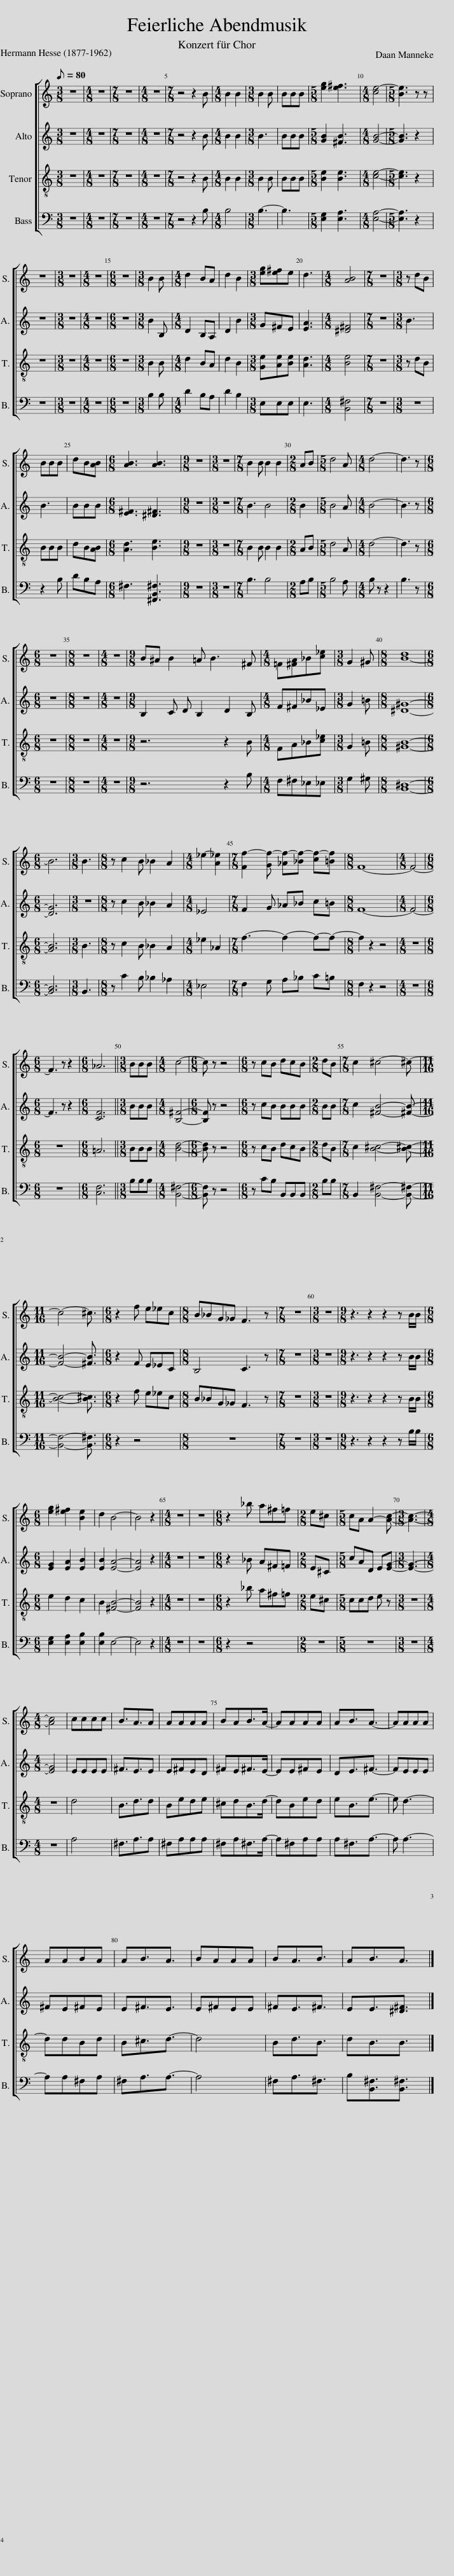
X:1
%%score [ 1 2 3 4 ]
L:1/8
Q:1/8=80
M:3/8
I:linebreak $
K:C
V:1 treble
V:2 treble
V:3 treble-8
V:4 bass
V:1
 z3 |[M:4/8] z4 |[M:7/8] z7 |[M:4/8] z4 |[M:7/8] z4 z2 B | %5
[M:4/8] B2 B2 |[M:3/8] B2 B | BBB |[M:5/8] [eg]2 [e^f]3 |[M:4/8] [ce-]4 | %10
[M:5/8] [Be]3 z z |$ z5 |[M:3/8] z3 |[M:4/8] z4 |[M:6/8] z6 | %15
[M:3/8] B2 B |[M:4/8] d2 BA | d2 B2 |[M:3/8] [eg][e^f]e | d3 | %20
[M:4/8] [AB]4 |[M:7/8] z7 |[M:3/8] z dB |$ BBB | dB[AB] | %25
[M:6/8] [AB]3 [AB]3 |[M:9/8] z9 |[M:3/8] z3 |[M:7/8] B2 B B2 B2 |[M:2/8] AB | %30
[M:5/8] d4 A |[M:4/8] d4- | d3 z |$[M:6/8] z6 |[M:8/8] z8 | %35
[M:4/8] z4 |[M:9/8] B^A B2 =A B3 ^F |[M:4/8] =F[^FA]_B[c_e] |[M:3/8] G2 ^G |[M:8/8] [B-d]8 |$ %40
[M:6/8] B6 |[M:3/8] B3 |[M:8/8] z c2 B _B2 A2 |[M:4/8] _e2- [A_e]2 |[M:7/8] [Ff-]2 [Gf-] [_Af-][_Bf-] [cf-][=Bf] | %45
[M:8/8] F8- |[M:4/8] F4- |$[M:6/8] F3 z z2 |[M:6/8] _A6 ||[M:3/8] BBB | %50
[M:4/8] c4- |[M:6/8] c z z4 |[M:6/8] z cB dcB |[M:2/8] dB |[M:7/8] c2 ^c4- ^c- |$ %55
[M:11/16] c4- ^c3/2 |[M:6/8] z2 f e_ec |[M:8/8] B_BG_G F3 z |[M:7/8] z7 |[M:3/8] z3 | %60
[M:9/8] z3 z2 z2 z B/B/ |$[M:6/8] [eg]2 [e^f]2 [Be]2 | d2 B4- | B4 z2 ||[M:4/8] z4 | %65
 z4 |[M:6/8] z2 _b a^f=f |[M:2/8] e^c |[M:5/8] cA A2- [Ac]- |[M:3/8] [Ac]3- |$ %70
[M:4/8] [Ac]4 | cccc | B3/2A3/2A | AAAA | BAB>A- | %75
 AAAA | AB3/2A3/2- | AAAA |$ AABA | AB3/2A3/2 | %80
 BAAA | BA3/2B3/2 | AB3/2A3/2 |] %83
V:2
 z3 |[M:4/8] z4 |[M:7/8] z7 |[M:4/8] z4 |[M:7/8] z4 z2 B | %5
[M:4/8] B2 B2 |[M:3/8] B3 | BBB |[M:5/8] [GB]2 [^FB]3 |[M:4/8] [GB]4- | %10
[M:5/8] [GB]3 z2 |$ z5 |[M:3/8] z3 |[M:4/8] z4 |[M:6/8] z6 | %15
[M:3/8] B2 B, |[M:4/8] D2 B,A, | D2 B2 |[M:3/8] G^FE | [EA]3 | %20
[M:4/8] [^D^F]4 |[M:7/8] z7 |[M:3/8] B3 |$ B3 | BBB | %25
[M:6/8] [E^F]3 [^D^F]3 |[M:9/8] z9 |[M:3/8] z3 |[M:7/8] B3 B4 |[M:2/8] B2 | %30
[M:5/8] B4 A |[M:4/8] B4- | B3 z |$[M:6/8] z6 |[M:8/8] z8 | %35
[M:4/8] z4 |[M:9/8] B,2 C D B,2 D2 B, |[M:4/8] F^F_B_E |[M:3/8] G2 =B |[M:8/8] [^D^G]8- |$ %40
[M:6/8] [DG]6 |[M:3/8] z3 |[M:8/8] z c2 B _B2 A2 |[M:4/8] _E4 |[M:7/8] F2 G _A_B c=B | %45
[M:8/8] F8- |[M:4/8] F4- |$[M:6/8] F3 z z2 |[M:6/8] [CF]6 ||[M:3/8] BBB | %50
[M:4/8] [B,^F]4- |[M:6/8] [B,F] z z4 |[M:6/8] z cB BBB |[M:2/8] BB |[M:7/8] c2 [^FB]4- [^FB]- |$ %55
[M:11/16] [FB]4- [^FB]3/2 |[M:6/8] z2 F E_EC |[M:8/8] B,4 C3 z |[M:7/8] z7 |[M:3/8] z3 | %60
[M:9/8] z3 z2 z2 z B/B/ |$[M:6/8] [EG]2 [EA]2 [EB]2 | [EB]2 [EA]4- | [EA]4 z2 ||[M:4/8] z4 | %65
 z4 |[M:6/8] z2 _B A^F=F |[M:2/8] E^C |[M:5/8] cAD E[EG]- |[M:3/8] [EG]3- |$ %70
[M:4/8] [EG]4 | EEEE | ^F3/2E3/2E | E^FED | ^FE^F>E- | %75
 EE^FE | DE3/2^F3/2- | FEEE |$ ^FE^FE | E^F3/2E3/2 | %80
 E^FEE | ^FE3/2^F3/2 | EE3/2[^D^F]3/2 |] %83
V:3
 z3 |[M:4/8] z4 |[M:7/8] z7 |[M:4/8] z4 |[M:7/8] z4 z2 B | %5
[M:4/8] B2 B2 |[M:3/8] B2 B | BBB |[M:5/8] [Be]2 [Be]3 |[M:4/8] [ce]4- | %10
[M:5/8] [ce]3 z2 |$ z5 |[M:3/8] z3 |[M:4/8] z4 |[M:6/8] z6 | %15
[M:3/8] B2 B |[M:4/8] d2 BA | d2 B2 |[M:3/8] [Ge][Ae][Be] | [Ad]3 | %20
[M:4/8] [Be]4 |[M:7/8] z7 |[M:3/8] z dB |$ BBB | dB[AB] | %25
[M:6/8] [Ad]3 [Be]3 |[M:9/8] z9 |[M:3/8] z3 |[M:7/8] B2 B B2 B2 |[M:2/8] AB | %30
[M:5/8] d4 A |[M:4/8] d4- | d3 z |$[M:6/8] z6 |[M:8/8] z8 | %35
[M:4/8] z4 |[M:9/8] z6 z2 B |[M:4/8] FA_B[c_e] |[M:3/8] G2 =B |[M:8/8] [^GB]8- |$ %40
[M:6/8] [GB]6 |[M:3/8] B3 |[M:8/8] z c2 B _B2 A2 |[M:4/8] _e2 _A2 |[M:7/8] f3- f2- f-f- | %45
[M:8/8] f2 z2 z4 |[M:4/8] z4 |$[M:6/8] z6 |[M:6/8] =A6 ||[M:3/8] BBB | %50
[M:4/8] [Bd]4- |[M:6/8] [Bd] z z4 |[M:6/8] z cB dcB |[M:2/8] dB |[M:7/8] c2 [B^c]4- [B^c]- |$ %55
[M:11/16] [Bc]4- [B^c]3/2 |[M:6/8] z2 f e_ec |[M:8/8] B_BG_G F3 z |[M:7/8] z7 |[M:3/8] z3 | %60
[M:9/8] z3 z2 z2 z B/B/ |$[M:6/8] e2 d2 c2 | B2 [^FB]4- | [FB]4 z2 ||[M:4/8] z4 | %65
 z4 |[M:6/8] z2 _b a^f=f |[M:2/8] e^c |[M:5/8] ccd e z |[M:3/8] z3 |$ %70
[M:4/8] z4 | d4 | B3/2d3/2d | Bede | ^cdB>d- | %75
 dBed | eB3/2e3/2- | e d3- |$ ddBd | B^c3/2d3/2- | %80
 d4 | Bd3/2B3/2 | dB3/2B3/2 |] %83
V:4
 z3 |[M:4/8] z4 |[M:7/8] z7 |[M:4/8] z4 |[M:7/8] z4 z2 B, | %5
[M:4/8] B,4 |[M:3/8] B,3- | B,3 |[M:5/8] [E,G,]2 [E,A,]3 |[M:4/8] [E,A,]4- | %10
[M:5/8] [E,A,]3 z2 |$ z5 |[M:3/8] z3 |[M:4/8] z4 |[M:6/8] z6 | %15
[M:3/8] B,2 B, |[M:4/8] D2 B,A, | D2 B,2 |[M:3/8] E,E,E, | E,3 | %20
[M:4/8] [B,,^F,]4 |[M:7/8] z7 |[M:3/8] z3 |$ z2 B, | DB,A, | %25
[M:6/8] ^F,3 [^F,,B,,^F,]3 |[M:9/8] z9 |[M:3/8] z3 |[M:7/8] B,3 B,4 |[M:2/8] A,B, | %30
[M:5/8] B,4 A, |[M:4/8] B, z z2 | B,3 z |$[M:6/8] z6 |[M:8/8] z8 | %35
[M:4/8] z4 |[M:9/8] z6 z2 B, |[M:4/8] F,^F,_E,_E, |[M:3/8] G,2 ^G, |[M:8/8] [B,,^D,]8- |$ %40
[M:6/8] [B,,D,]6 |[M:3/8] B,,3 |[M:8/8] z C2 B, _B,2 _A,2 |[M:4/8] _E,4 |[M:7/8] F,2 G, A,_B, C=B, | %45
[M:8/8] F,2 z2 z4 |[M:4/8] z4 |$[M:6/8] z6 |[M:6/8] [C,F,]6 ||[M:3/8] B,B,B, | %50
[M:4/8] [B,,^F,]4- |[M:6/8] [B,,F,] z z4 |[M:6/8] z CB, B,,B,,B,, |[M:2/8] B,B, |[M:7/8] B,,2 [B,,^F,]4- [B,,^F,]- |$ %55
[M:11/16] [B,,F,]4- [B,,^F,]3/2 |[M:6/8] z2 z4 |[M:8/8] z8 |[M:7/8] z7 |[M:3/8] z3 | %60
[M:9/8] z3 z2 z2 z B,/B,/ |$[M:6/8] [E,G,]2 [E,A,]2 [E,B,]2 | [E,B,]2 E,4- | E,4 z2 ||[M:4/8] z4 | %65
 z4 |[M:6/8] z2 z4 |[M:2/8] z2 |[M:5/8] z5 |[M:3/8] z3 |$ %70
[M:4/8] z4 | A,4 | ^F,3/2A,3/2A, | ^F,A,A,A, | ^F,A,^F,>A,- | %75
 A,^F,A,A, | A,^F,3/2A,3/2- | A, A,3- |$ A,A,^F,A, | ^F,A,3/2A,3/2- | %80
 A,4 | ^F,A,3/2^F,3/2 | B,[B,,^F,]3/2[B,,^F,]3/2 |] %83
